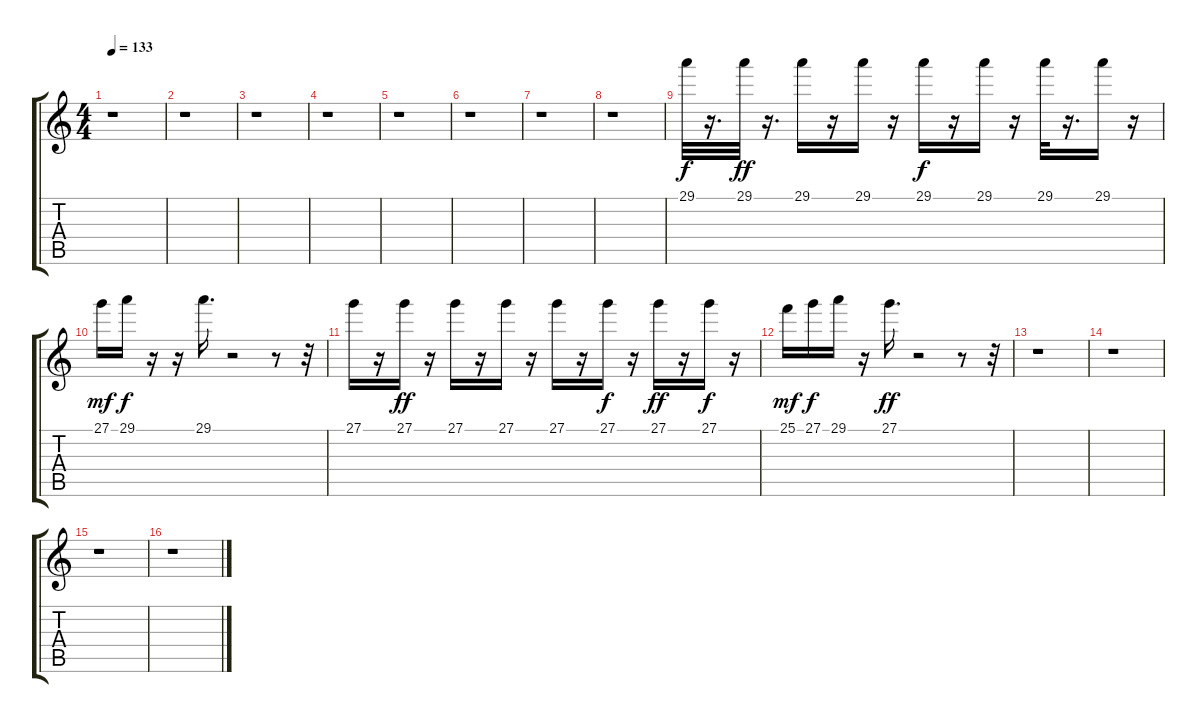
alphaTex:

\track "" {instrument xylophone}
\staff {score tabs}
\tuning (E4 B3 G3 D3 A2 E2) {hide}
\ts (4 4)
\tempo 133
\clef g2
\ks c
r.1{dy fff} |
r.1 |
r.1 |
r.1 |
r.1 |
r.1 |
r.1 |
r.1 |
29.1.32{txt "" dy f} r.16{d} 29.1.32{dy ff} r.16{d} 29.1.16 r.16 29.1.16 r.16 29.1.16{dy f} r.16 29.1.16 r.16 29.1.32 r.16{d} 29.1.16 r.16 |
27.1.16{dy mf} 29.1.16{dy f} r.16 r.16 29.1.16{d} r.2 r.8 r.32 |
27.1.16 r.16 27.1.16{dy ff} r.16 27.1.16 r.16 27.1.16 r.16 27.1.16 r.16 27.1.16{dy f} r.16 27.1.16{dy ff} r.16 27.1.16{dy f} r.16 |
25.1.16{dy mf} 27.1.16{dy f} 29.1.16 r.16 27.1.16{d dy ff} r.2 r.8 r.32 |
r.1 |
r.1 |
r.1 |
r.1
